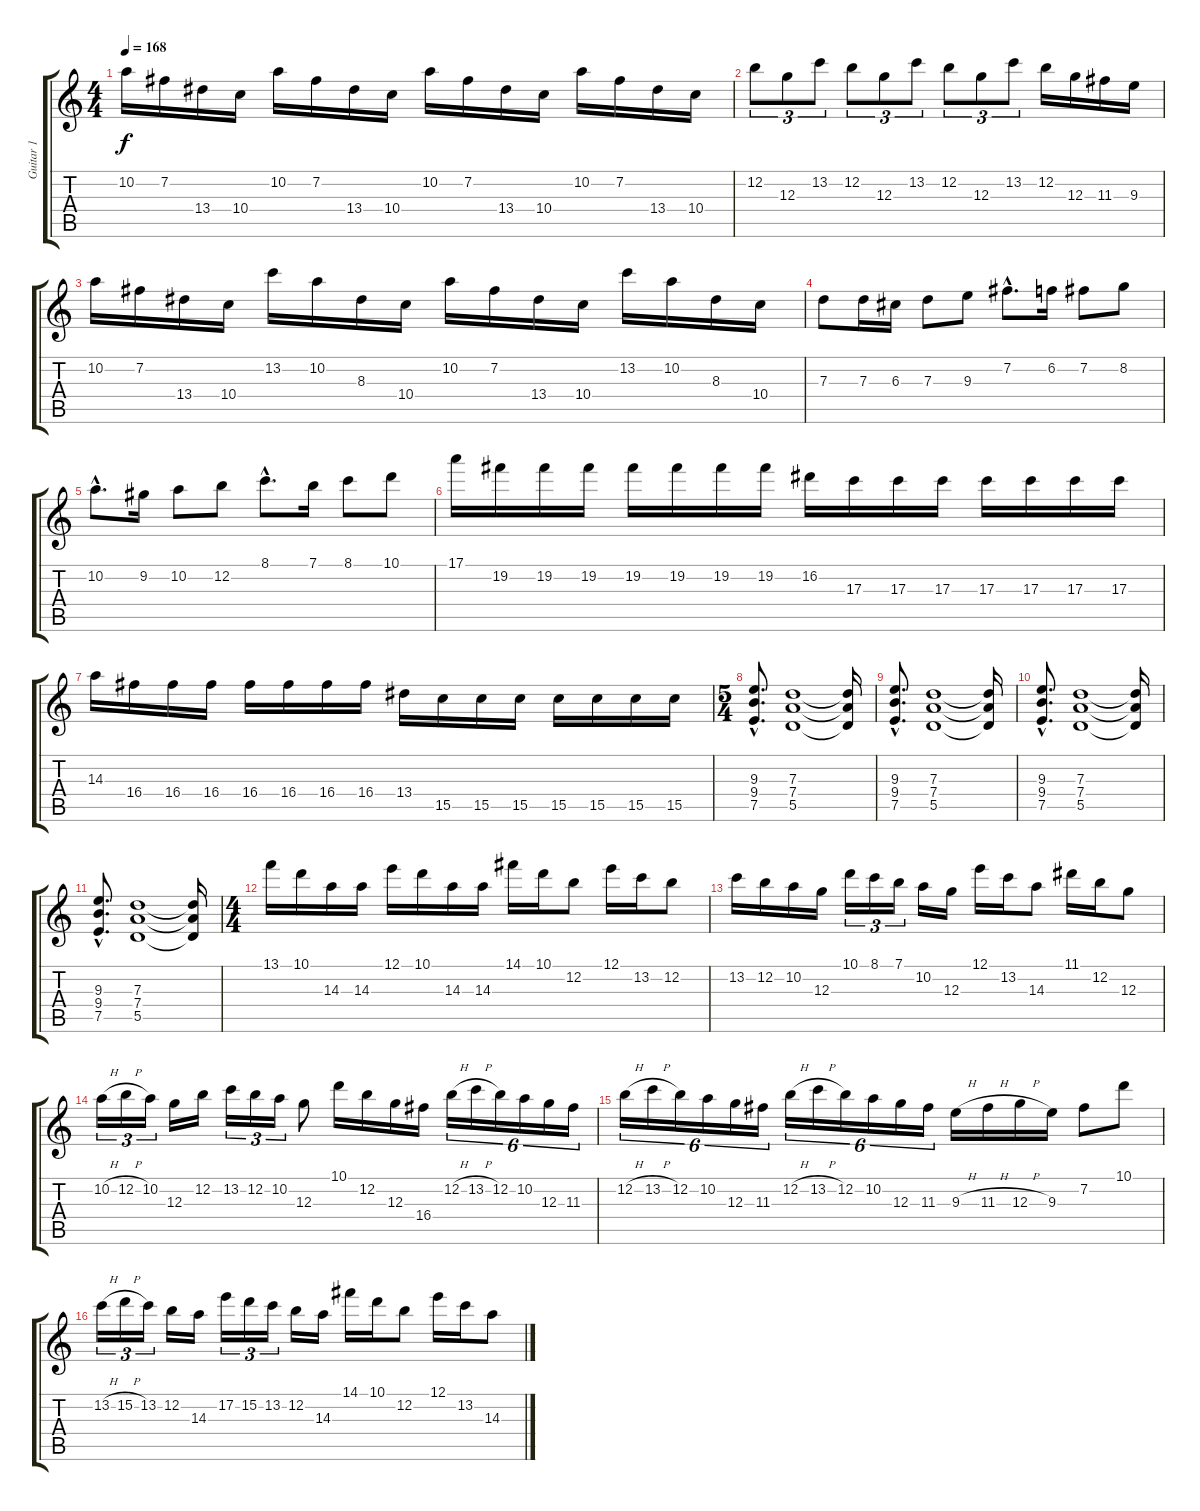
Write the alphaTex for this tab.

\track ("Guitar 1" "Guitar 1") {instrument distortionguitar}
\staff {score tabs}
\tuning (E4 B3 G3 D3 A2 E2) {hide}
\ts (4 4)
\tempo 168
\clef g2
\ks c
10.2.16{dy f} 7.2.16 13.4.16 10.4.16 10.2.16 7.2.16 13.4.16 10.4.16 10.2.16 7.2.16 13.4.16 10.4.16 10.2.16 7.2.16 13.4.16 10.4.16 |
12.2.8{tu (3 2)} 12.3.8{tu (3 2)} 13.2.8{tu (3 2)} 12.2.8{tu (3 2)} 12.3.8{tu (3 2)} 13.2.8{tu (3 2)} 12.2.8{tu (3 2)} 12.3.8{tu (3 2)} 13.2.8{tu (3 2)} 12.2.16 12.3.16 11.3.16 9.3.16 |
10.2.16 7.2.16 13.4.16 10.4.16 13.2.16 10.2.16 8.3.16 10.4.16 10.2.16 7.2.16 13.4.16 10.4.16 13.2.16 10.2.16 8.3.16 10.4.16 |
7.3.8 7.3.16 6.3.16 7.3.8 9.3.8 7.2{hac}.8{d} 6.2.16 7.2.8 8.2.8 |
10.2{hac}.8{d} 9.2.16 10.2.8 12.2.8 8.1{hac}.8{d} 7.1.16 8.1.8 10.1.8 |
17.1.16 19.2.16 19.2.16 19.2.16 19.2.16 19.2.16 19.2.16 19.2.16 16.2.16 17.3.16 17.3.16 17.3.16 17.3.16 17.3.16 17.3.16 17.3.16 |
14.3.16 16.4.16 16.4.16 16.4.16 16.4.16 16.4.16 16.4.16 16.4.16 13.4.16 15.5.16 15.5.16 15.5.16 15.5.16 15.5.16 15.5.16 15.5.16 |
\ts (5 4)
(9.3{hac} 9.4{hac} 7.5{hac}).8{d} (7.3 7.4 5.5).1 (7.3{t} 7.4{t} 5.5{t}).16 |
(9.3{hac} 9.4{hac} 7.5{hac}).8{d} (7.3 7.4 5.5).1 (7.3{t} 7.4{t} 5.5{t}).16 |
(9.3{hac} 9.4{hac} 7.5{hac}).8{d} (7.3 7.4 5.5).1 (7.3{t} 7.4{t} 5.5{t}).16 |
(9.3{hac} 9.4{hac} 7.5{hac}).8{d} (7.3 7.4 5.5).1 (7.3{t} 7.4{t} 5.5{t}).16 |
\ts (4 4)
13.1.16 10.1.16 14.3.16 14.3.16 12.1.16 10.1.16 14.3.16 14.3.16 14.1.16 10.1.16 12.2.8 12.1.16 13.2.16 12.2.8 |
13.2.16 12.2.16 10.2.16 12.3.16 10.1.16{tu (3 2)} 8.1.16{tu (3 2)} 7.1.16{tu (3 2)} 10.2.16 12.3.16 12.1.16 13.2.16 14.3.8 11.1.16 12.2.16 12.3.8 |
10.2{h}.16{tu (3 2)} 12.2{h}.16{tu (3 2)} 10.2.16{tu (3 2)} 12.3.16 12.2.16 13.2.16{tu (3 2)} 12.2.16{tu (3 2)} 10.2.16{tu (3 2)} 12.3.8 10.1.16 12.2.16 12.3.16 16.4.16 12.2{h}.16{tu (6 4)} 13.2{h}.16{tu (6 4)} 12.2.16{tu (6 4)} 10.2.16{tu (6 4)} 12.3.16{tu (6 4)} 11.3.16{tu (6 4)} |
12.2{h}.16{tu (6 4)} 13.2{h}.16{tu (6 4)} 12.2.16{tu (6 4)} 10.2.16{tu (6 4)} 12.3.16{tu (6 4)} 11.3.16{tu (6 4)} 12.2{h}.16{tu (6 4)} 13.2{h}.16{tu (6 4)} 12.2.16{tu (6 4)} 10.2.16{tu (6 4)} 12.3.16{tu (6 4)} 11.3.16{tu (6 4)} 9.3{h}.16 11.3{h}.16 12.3{h}.16 9.3.16 7.2.8 10.1.8 |
13.2{h}.16{tu (3 2)} 15.2{h}.16{tu (3 2)} 13.2.16{tu (3 2)} 12.2.16 14.3.16 17.2.16{tu (3 2)} 15.2.16{tu (3 2)} 13.2.16{tu (3 2)} 12.2.16 14.3.16 14.1.16 10.1.16 12.2.8 12.1.16 13.2.16 14.3.8
